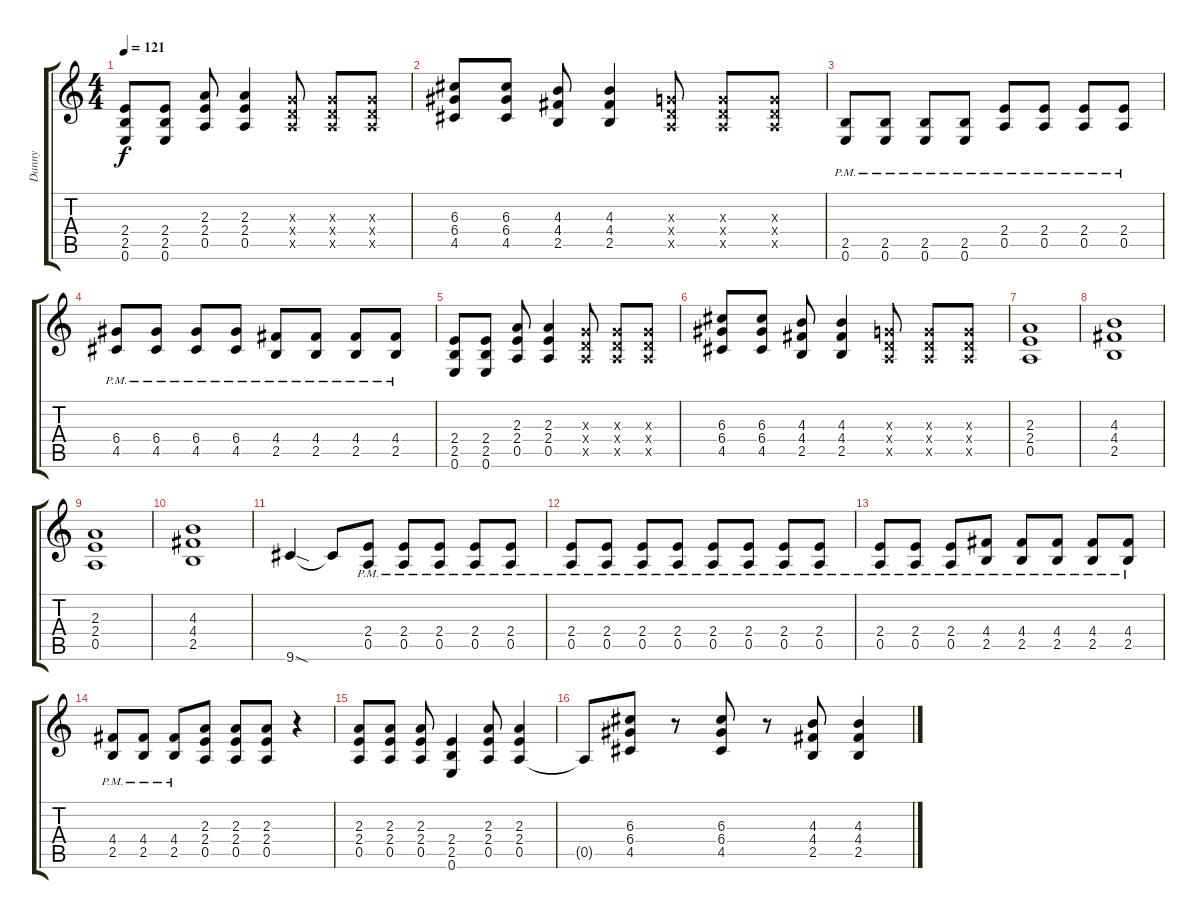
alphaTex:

\track ("Danny" "Danny") {instrument distortionguitar}
\staff {score tabs}
\tuning (E4 B3 G3 D3 A2 E2) {hide}
\ts (4 4)
\tempo 121
\clef g2
\ks c
(2.4 2.5 0.6).8{dy f} (2.4 2.5 0.6).8 (2.3 2.4 0.5).8 (2.3 2.4 0.5).4 (0.3{x} 0.4{x} 0.5{x}).8 (0.3{x} 0.4{x} 0.5{x}).8 (0.3{x} 0.4{x} 0.5{x}).8 |
(6.3 6.4 4.5).8 (6.3 6.4 4.5).8 (4.3 4.4 2.5).8 (4.3 4.4 2.5).4 (0.3{x} 0.4{x} 0.5{x}).8 (0.3{x} 0.4{x} 0.5{x}).8 (0.3{x} 0.4{x} 0.5{x}).8 |
(2.5{pm} 0.6{pm}).8 (2.5{pm} 0.6{pm}).8 (2.5{pm} 0.6{pm}).8 (2.5{pm} 0.6{pm}).8 (2.4{pm} 0.5{pm}).8 (2.4{pm} 0.5{pm}).8 (2.4{pm} 0.5{pm}).8 (2.4{pm} 0.5{pm}).8 |
(6.4{pm} 4.5{pm}).8 (6.4{pm} 4.5{pm}).8 (6.4{pm} 4.5{pm}).8 (6.4{pm} 4.5{pm}).8 (4.4{pm} 2.5{pm}).8 (4.4{pm} 2.5{pm}).8 (4.4{pm} 2.5{pm}).8 (4.4{pm} 2.5{pm}).8 |
(2.4 2.5 0.6).8 (2.4 2.5 0.6).8 (2.3 2.4 0.5).8 (2.3 2.4 0.5).4 (0.3{x} 0.4{x} 0.5{x}).8 (0.3{x} 0.4{x} 0.5{x}).8 (0.3{x} 0.4{x} 0.5{x}).8 |
(6.3 6.4 4.5).8 (6.3 6.4 4.5).8 (4.3 4.4 2.5).8 (4.3 4.4 2.5).4 (0.3{x} 0.4{x} 0.5{x}).8 (0.3{x} 0.4{x} 0.5{x}).8 (0.3{x} 0.4{x} 0.5{x}).8 |
(2.3 2.4 0.5).1 |
(4.3 4.4 2.5).1 |
(2.3 2.4 0.5).1 |
(4.3 4.4 2.5).1 |
9.6{sod}.4 9.6{t}.8 (2.4{pm} 0.5{pm}).8 (2.4{pm} 0.5{pm}).8 (2.4{pm} 0.5{pm}).8 (2.4{pm} 0.5{pm}).8 (2.4{pm} 0.5{pm}).8 |
(2.4{pm} 0.5{pm}).8 (2.4{pm} 0.5{pm}).8 (2.4{pm} 0.5{pm}).8 (2.4{pm} 0.5{pm}).8 (2.4{pm} 0.5{pm}).8 (2.4{pm} 0.5{pm}).8 (2.4{pm} 0.5{pm}).8 (2.4{pm} 0.5{pm}).8 |
(2.4{pm} 0.5{pm}).8 (2.4{pm} 0.5{pm}).8 (2.4{pm} 0.5{pm}).8 (4.4{pm} 2.5{pm}).8 (4.4{pm} 2.5{pm}).8 (4.4{pm} 2.5{pm}).8 (4.4{pm} 2.5{pm}).8 (4.4{pm} 2.5{pm}).8 |
(4.4{pm} 2.5{pm}).8 (4.4{pm} 2.5{pm}).8 (4.4{pm} 2.5{pm}).8 (2.3 2.4 0.5).8 (2.3 2.4 0.5).8 (2.3 2.4 0.5).8 r.4 |
(2.3 2.4 0.5).8 (2.3 2.4 0.5).8 (2.3 2.4 0.5).8 (2.4 2.5 0.6).4 (2.3 2.4 0.5).8 (2.3 2.4 0.5).4 |
0.5{t}.8 (6.3 6.4 4.5).8 r.8 (6.3 6.4 4.5).8 r.8 (4.3 4.4 2.5).8 (4.3 4.4 2.5).4
